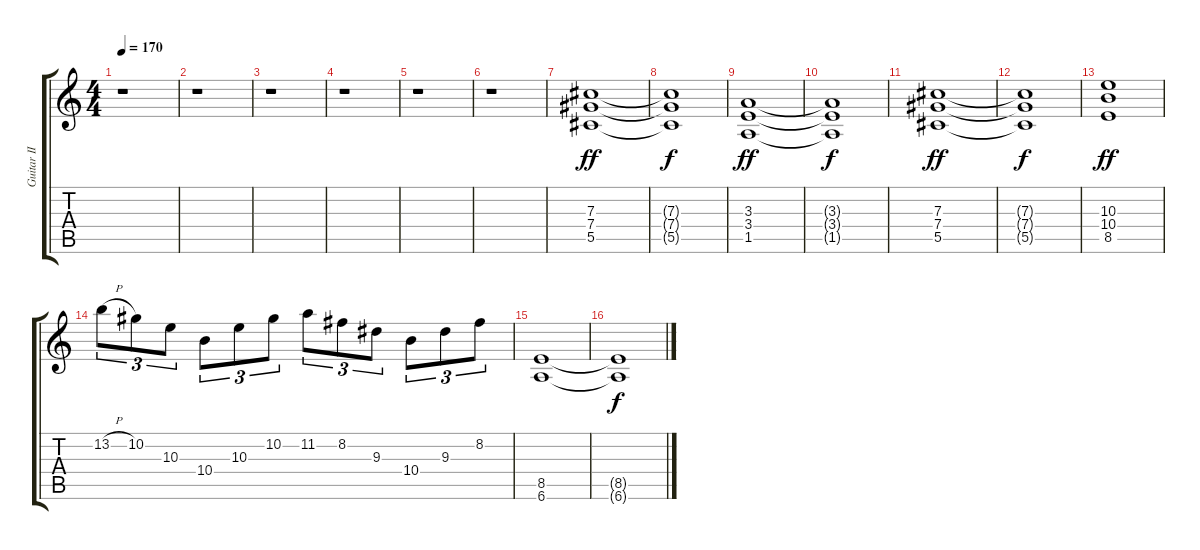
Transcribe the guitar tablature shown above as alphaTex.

\track ("Guitar II" "Guitar II") {instrument distortionguitar}
\staff {score tabs}
\tuning (Eb4 Bb3 Gb3 Db3 Ab2 Eb2) {hide}
\ts (4 4)
\tempo 170
\clef g2
\ks c
r.1{dy ff} |
r.1 |
r.1 |
r.1 |
r.1 |
r.1 |
(7.3 7.4 5.5).1 |
(7.3{t} 7.4{t} 5.5{t}).1{dy f} |
(3.3 3.4 1.5).1{dy ff} |
(3.3{t} 3.4{t} 1.5{t}).1{dy f} |
(7.3 7.4 5.5).1{dy ff} |
(7.3{t} 7.4{t} 5.5{t}).1{dy f} |
(10.3 10.4 8.5).1{dy ff} |
13.2{h}.8{tu (3 2)} 10.2.8{tu (3 2)} 10.3.8{tu (3 2)} 10.4.8{tu (3 2)} 10.3.8{tu (3 2)} 10.2.8{tu (3 2)} 11.2.8{tu (3 2)} 8.2.8{tu (3 2)} 9.3.8{tu (3 2)} 10.4.8{tu (3 2)} 9.3.8{tu (3 2)} 8.2.8{tu (3 2)} |
(8.5 6.6).1 |
(8.5{t} 6.6{t}).1{dy f}
